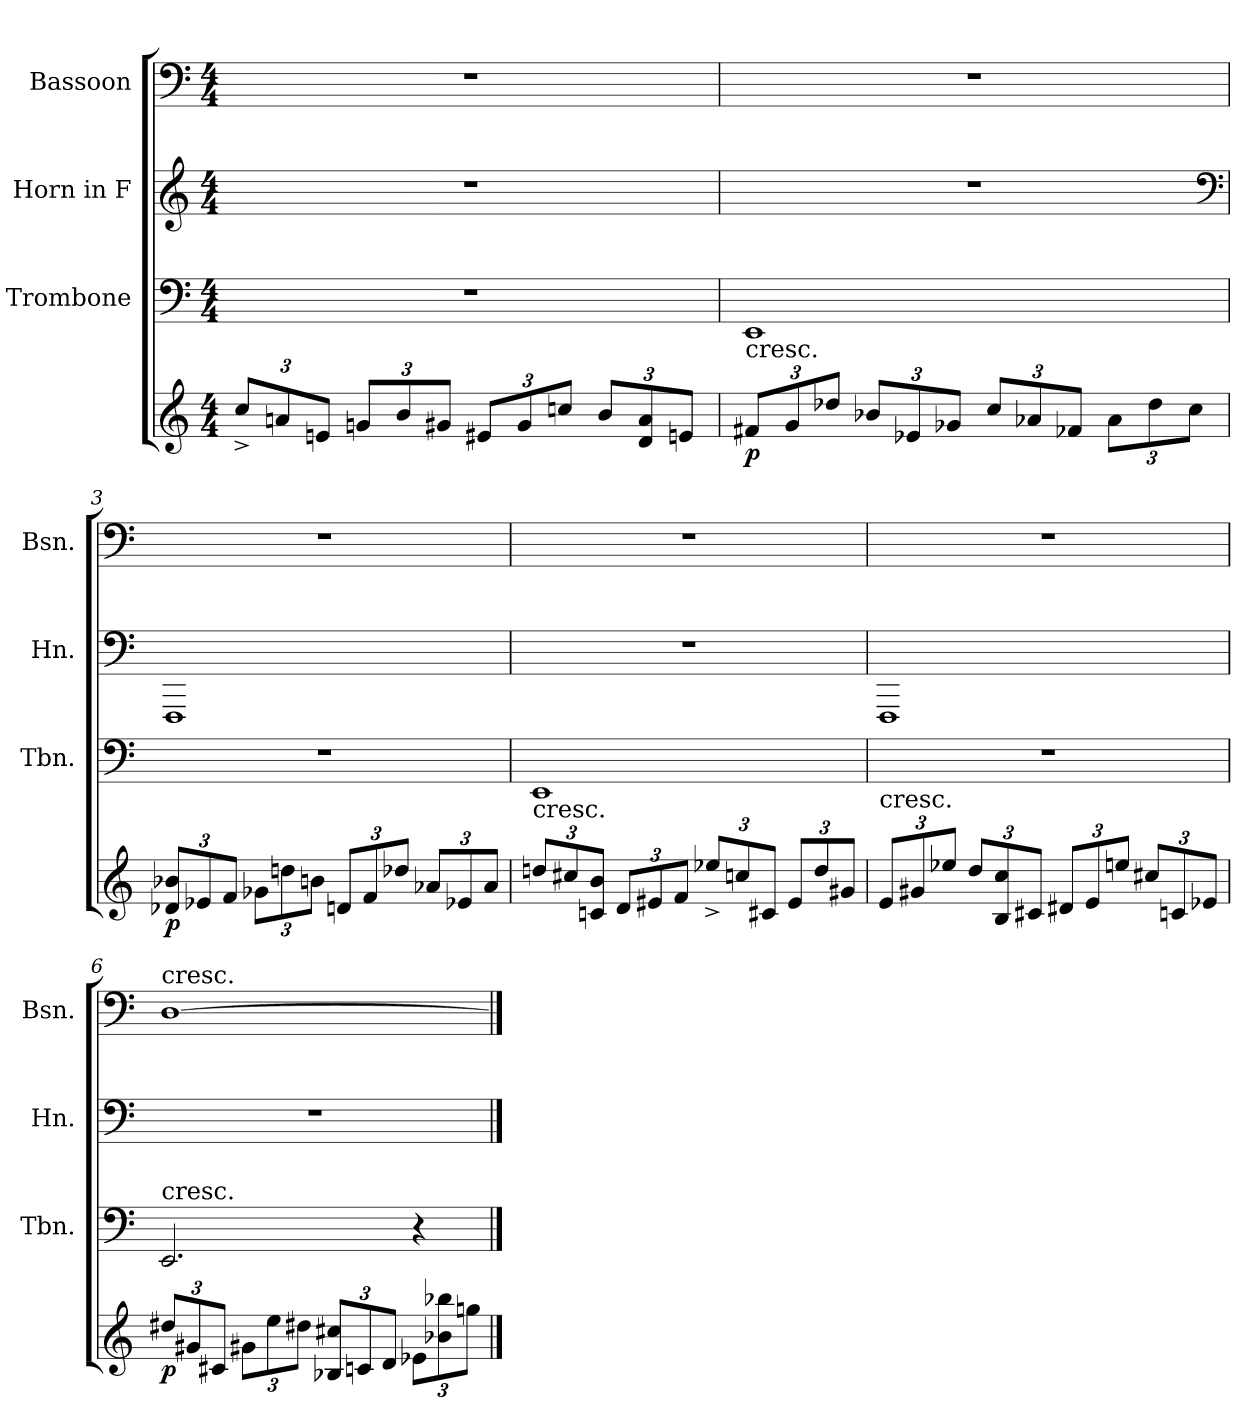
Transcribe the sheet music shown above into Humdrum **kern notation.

**kern	**dynam	**kern	**kern	**kern
*part4	*part4	*part3	*part2	*part1
*staff4	*staff4	*staff3	*staff2	*staff1
*	*	*I"Trombone	*I"Horn in F	*I"Bassoon
*	*	*I'Tbn.	*I'Hn.	*I'Bsn.
*clefG2	*	*clefF4	*clefG2	*clefF4
*k[]	*	*k[]	*	*k[]
*M4/4	*	*M4/4	*M4/4	*M4/4
=1	=1	=1	=1	=1
12cc^L	.	1r	1r	1r
12an	.	.	.	.
12enJ	.	.	.	.
12gnL	.	.	.	.
12b	.	.	.	.
12g#XJ	.	.	.	.
12e#XL	.	.	.	.
12g#	.	.	.	.
12ccnJ	.	.	.	.
12bL	.	.	.	.
12d 12a	.	.	.	.
12enJ	.	.	.	.
=2	=2	=2	=2	=2
!LO:TX:a:t=cresc.	!	!	!	!
12f#XL	p	1EE	1r	1r
12g	.	.	.	.
12dd-XJ	.	.	.	.
12b-XL	.	.	.	.
12e-X	.	.	.	.
12g-XJ	.	.	.	.
12ccL	.	.	.	.
12a-X	.	.	.	.
12f-XJ	.	.	.	.
12a-L	.	.	.	.
12dd-	.	.	.	.
12ccJ	.	.	.	.
*	*	*	*clefF4	*
=3	=3	=3	=3	=3
12d-X 12b-XL	p	1r	1FFF	1r
12e-X	.	.	.	.
12fJ	.	.	.	.
12g-XL	.	.	.	.
12ddn	.	.	.	.
12bnJ	.	.	.	.
12dnL	.	.	.	.
12f	.	.	.	.
12dd-XJ	.	.	.	.
12a-XL	.	.	.	.
12e-X	.	.	.	.
12a-J	.	.	.	.
=4	=4	=4	=4	=4
!LO:TX:t=cresc.	!	!	!	!
12ddnL	.	1EE	1r	1r
12cc#X	.	.	.	.
12cn 12bJ	.	.	.	.
12dL	.	.	.	.
12e#X	.	.	.	.
12fJ	.	.	.	.
12ee-X^L	.	.	.	.
12ccn	.	.	.	.
12c#XJ	.	.	.	.
12e#L	.	.	.	.
12dd	.	.	.	.
12g#XJ	.	.	.	.
=5	=5	=5	=5	=5
!LO:TX:t=cresc.	!	!	!	!
12eL	.	1r	1FFF	1r
12g#X	.	.	.	.
12ee-XJ	.	.	.	.
12ddL	.	.	.	.
12B 12cc	.	.	.	.
12c#XJ	.	.	.	.
12d#XL	.	.	.	.
12e	.	.	.	.
12eenJ	.	.	.	.
12cc#XL	.	.	.	.
12cn	.	.	.	.
12e-XJ	.	.	.	.
=6	=6	=6	=6	=6
!	!	!	!	!LO:TX:a:t=cresc.
!	!	!LO:TX:a:t=cresc.	!	!
12dd#XL	p	2.EE	1r	[1D
12g#X	.	.	.	.
12c#XJ	.	.	.	.
12g#XL	.	.	.	.
12ee	.	.	.	.
12dd#XJ	.	.	.	.
12B-X 12cc#XL	.	.	.	.
12cn	.	.	.	.
12dJ	.	.	.	.
12e-XL	.	4r	.	.
12b-X 12bb-X	.	.	.	.
12ggnJ	.	.	.	.
==	==	==	==	==
*-	*-	*-	*-	*-
